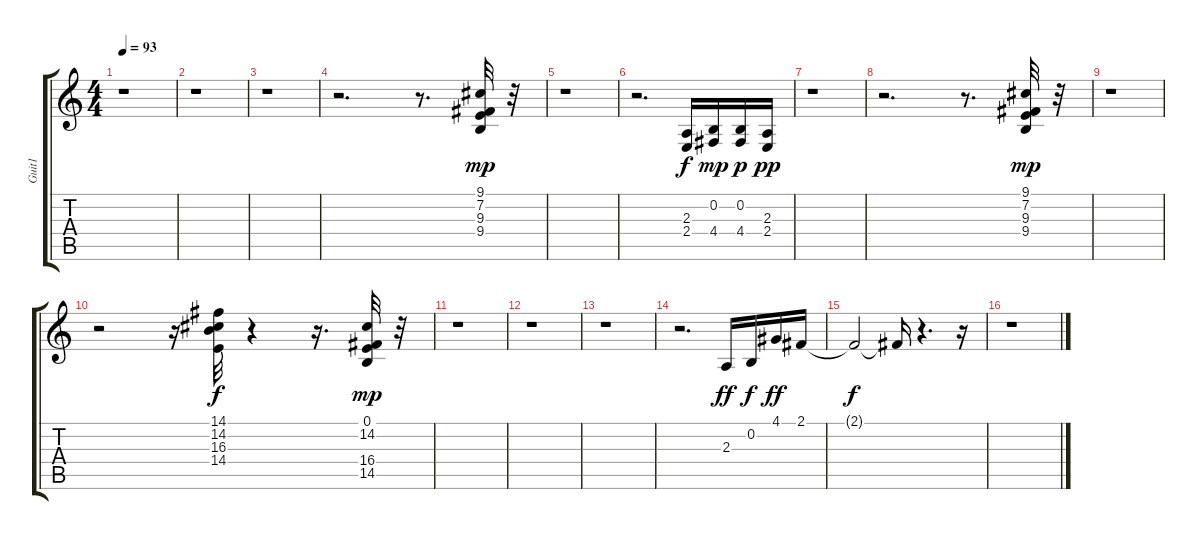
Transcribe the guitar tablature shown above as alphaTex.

\track ("Guit1" "Guit1") {instrument sopranosax}
\staff {score tabs}
\tuning (E4 B3 G3 D3 A2 E2) {hide}
\ts (4 4)
\tempo 93
\clef g2
\ks c
r.1{dy mp instrument sopranosax} |
r.1 |
r.1 |
r.2{d} r.8{d} (9.1 7.2 9.3 9.4).32{volume 16 balance 16 instrument sopranosax} r.32 |
r.1 |
r.2{d} (2.3 2.4).16{dy f} (0.2 4.4).16{dy mp} (0.2 4.4).16{dy p} (2.3 2.4).16{dy pp} |
r.1 |
r.2{d} r.8{d} (9.1 7.2 9.3 9.4).32{dy mp} r.32 |
r.1 |
r.2 r.16 (14.1 14.2 16.3 14.4).32{dy f} r.4 r.16{d} (0.1 14.2 16.4 14.5).32{dy mp} r.32 |
r.1 |
r.1 |
r.1 |
r.2{d} 2.3.16{dy ff} 0.2.16{dy f} 4.1.16{dy ff} 2.1.16 |
2.1{t}.2{dy f} 2.1{t}.16 r.4{d} r.16 |
r.1
